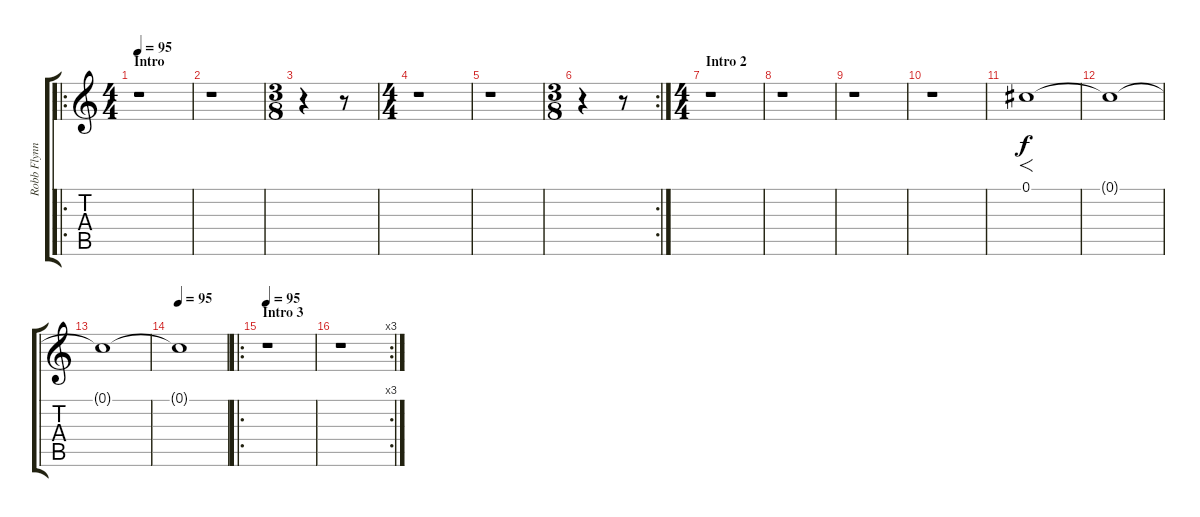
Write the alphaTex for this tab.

\track ("Robb Flynn - Vocals" "Robb Flynn") {instrument distortionguitar}
\staff {score tabs}
\tuning (Db4 Ab3 E3 B2 Gb2 B1) {hide}
\ro
\ts (4 4)
\section ("" "Intro")
\tempo 95
\tempo 90
\tempo 95
\clef g2
\ks c
r.1{dy f instrument distortionguitar} |
r.1 |
\ts (3 8)
r.4 r.8 |
\ts (4 4)
r.1 |
r.1 |
\rc 2
\ts (3 8)
r.4 r.8 |
\ts (4 4)
\section ("" "Intro 2")
r.1 |
r.1 |
r.1 |
r.1 |
0.1.1{f volume 14 balance 5 instrument choiraahs} |
0.1{t}.1 |
0.1{t}.1{volume 0 balance 5 instrument choiraahs} |
\tempo 95
0.1{t}.1 |
\ro
\section ("" "Intro 3")
\tempo 95
r.1 |
\rc 3
r.1
